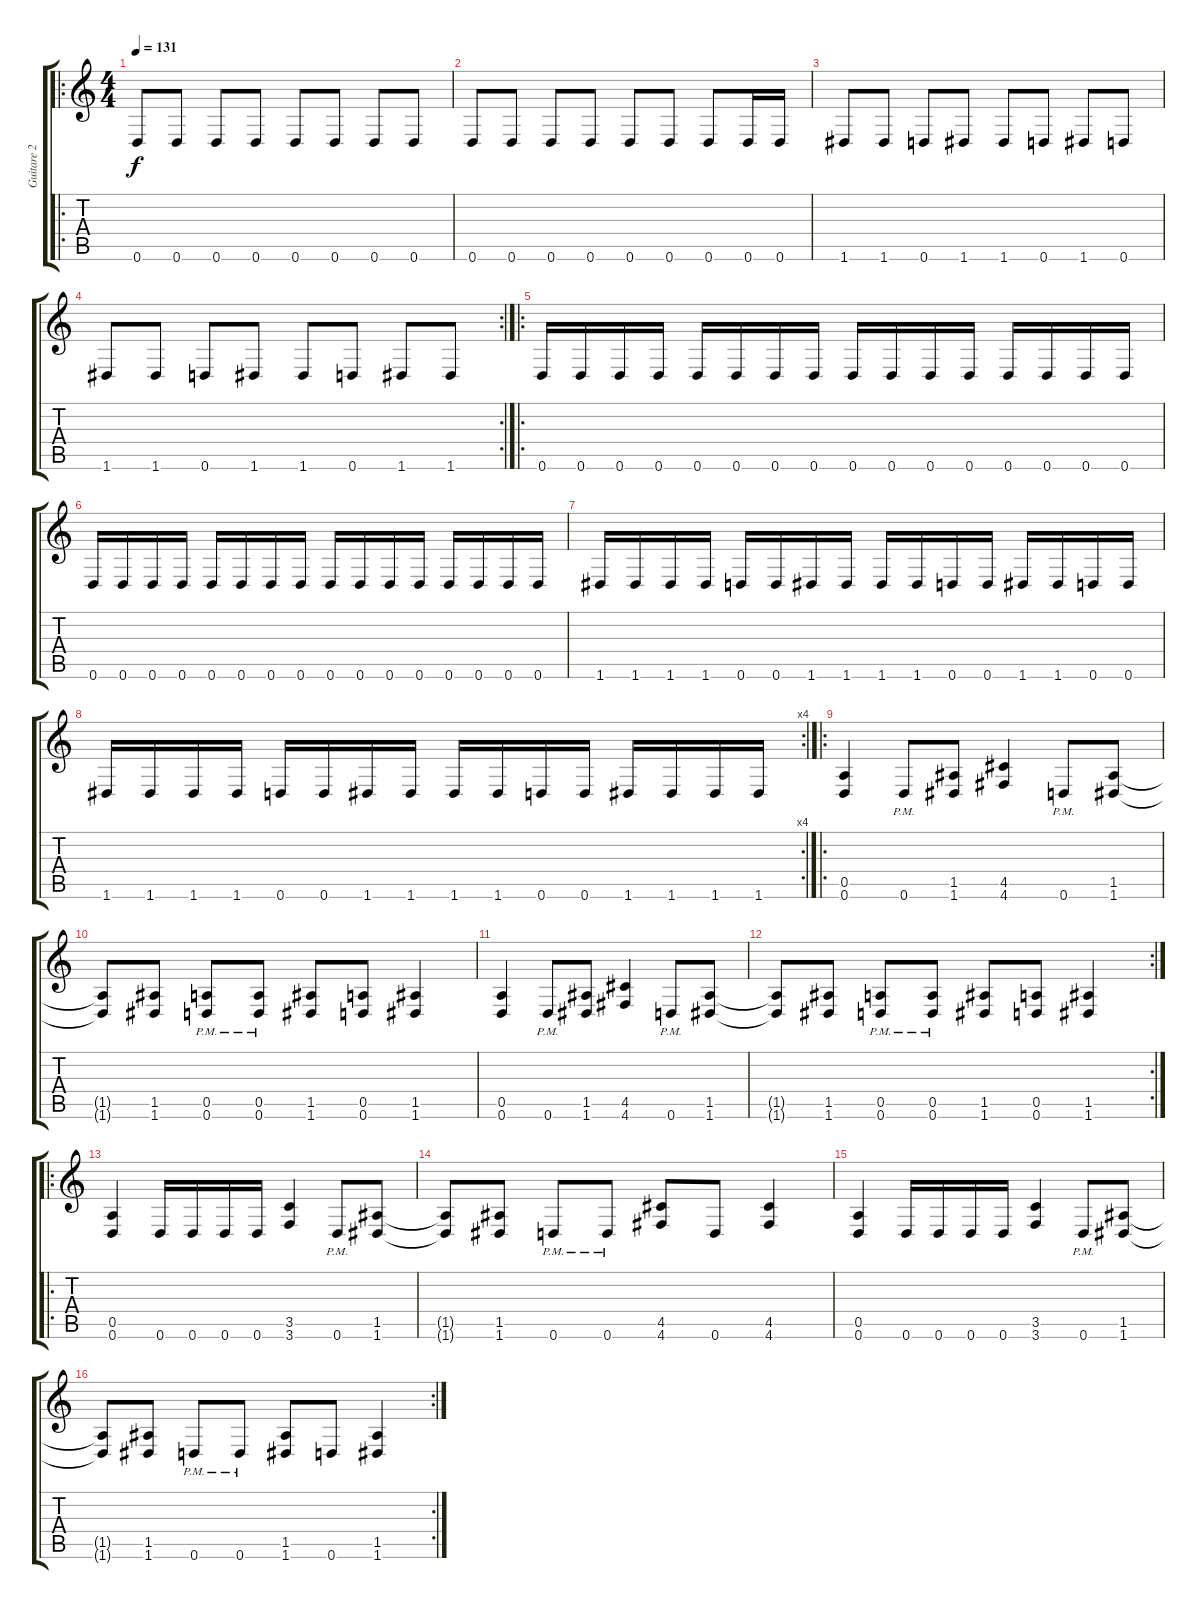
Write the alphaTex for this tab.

\track ("Guitare 2" "Guitare 2") {instrument distortionguitar}
\staff {score tabs}
\tuning (E4 B3 G3 D3 A2 D2) {hide}
\ro
\ts (4 4)
\tempo 131
\clef g2
\ks c
0.6.8{dy f instrument distortionguitar} 0.6.8 0.6.8 0.6.8 0.6.8 0.6.8 0.6.8 0.6.8 |
0.6.8 0.6.8 0.6.8 0.6.8 0.6.8 0.6.8 0.6.8 0.6.16 0.6.16 |
1.6.8 1.6.8 0.6.8 1.6.8 1.6.8 0.6.8 1.6.8 0.6.8 |
\rc 2
1.6.8 1.6.8 0.6.8 1.6.8 1.6.8 0.6.8 1.6.8 1.6.8 |
\ro
0.6.16 0.6.16 0.6.16 0.6.16 0.6.16 0.6.16 0.6.16 0.6.16 0.6.16 0.6.16 0.6.16 0.6.16 0.6.16 0.6.16 0.6.16 0.6.16 |
0.6.16 0.6.16 0.6.16 0.6.16 0.6.16 0.6.16 0.6.16 0.6.16 0.6.16 0.6.16 0.6.16 0.6.16 0.6.16 0.6.16 0.6.16 0.6.16 |
1.6.16 1.6.16 1.6.16 1.6.16 0.6.16 0.6.16 1.6.16 1.6.16 1.6.16 1.6.16 0.6.16 0.6.16 1.6.16 1.6.16 0.6.16 0.6.16 |
\rc 4
1.6.16 1.6.16 1.6.16 1.6.16 0.6.16 0.6.16 1.6.16 1.6.16 1.6.16 1.6.16 0.6.16 0.6.16 1.6.16 1.6.16 1.6.16 1.6.16 |
\ro
(0.5 0.6).4 0.6{pm}.8 (1.5 1.6).8 (4.5 4.6).4 0.6{pm}.8 (1.5 1.6).8 |
(1.5{t} 1.6{t}).8 (1.5 1.6).8 (0.5{pm} 0.6{pm}).8 (0.5{pm} 0.6{pm}).8 (1.5 1.6).8 (0.5 0.6).8 (1.5 1.6).4 |
(0.5 0.6).4 0.6{pm}.8 (1.5 1.6).8 (4.5 4.6).4 0.6{pm}.8 (1.5 1.6).8 |
\rc 2
(1.5{t} 1.6{t}).8 (1.5 1.6).8 (0.5{pm} 0.6{pm}).8 (0.5{pm} 0.6{pm}).8 (1.5 1.6).8 (0.5 0.6).8 (1.5 1.6).4 |
\ro
(0.5 0.6).4 0.6.16 0.6.16 0.6.16 0.6.16 (3.5 3.6).4 0.6{pm}.8 (1.5 1.6).8 |
(1.5{t} 1.6{t}).8 (1.5 1.6).8 0.6{pm}.8 0.6{pm}.8 (4.5 4.6).8 0.6.8 (4.5 4.6).4 |
(0.5 0.6).4 0.6.16 0.6.16 0.6.16 0.6.16 (3.5 3.6).4 0.6{pm}.8 (1.5 1.6).8 |
\rc 2
(1.5{t} 1.6{t}).8 (1.5 1.6).8 0.6{pm}.8 0.6{pm}.8 (1.5 1.6).8 0.6.8 (1.5 1.6).4
